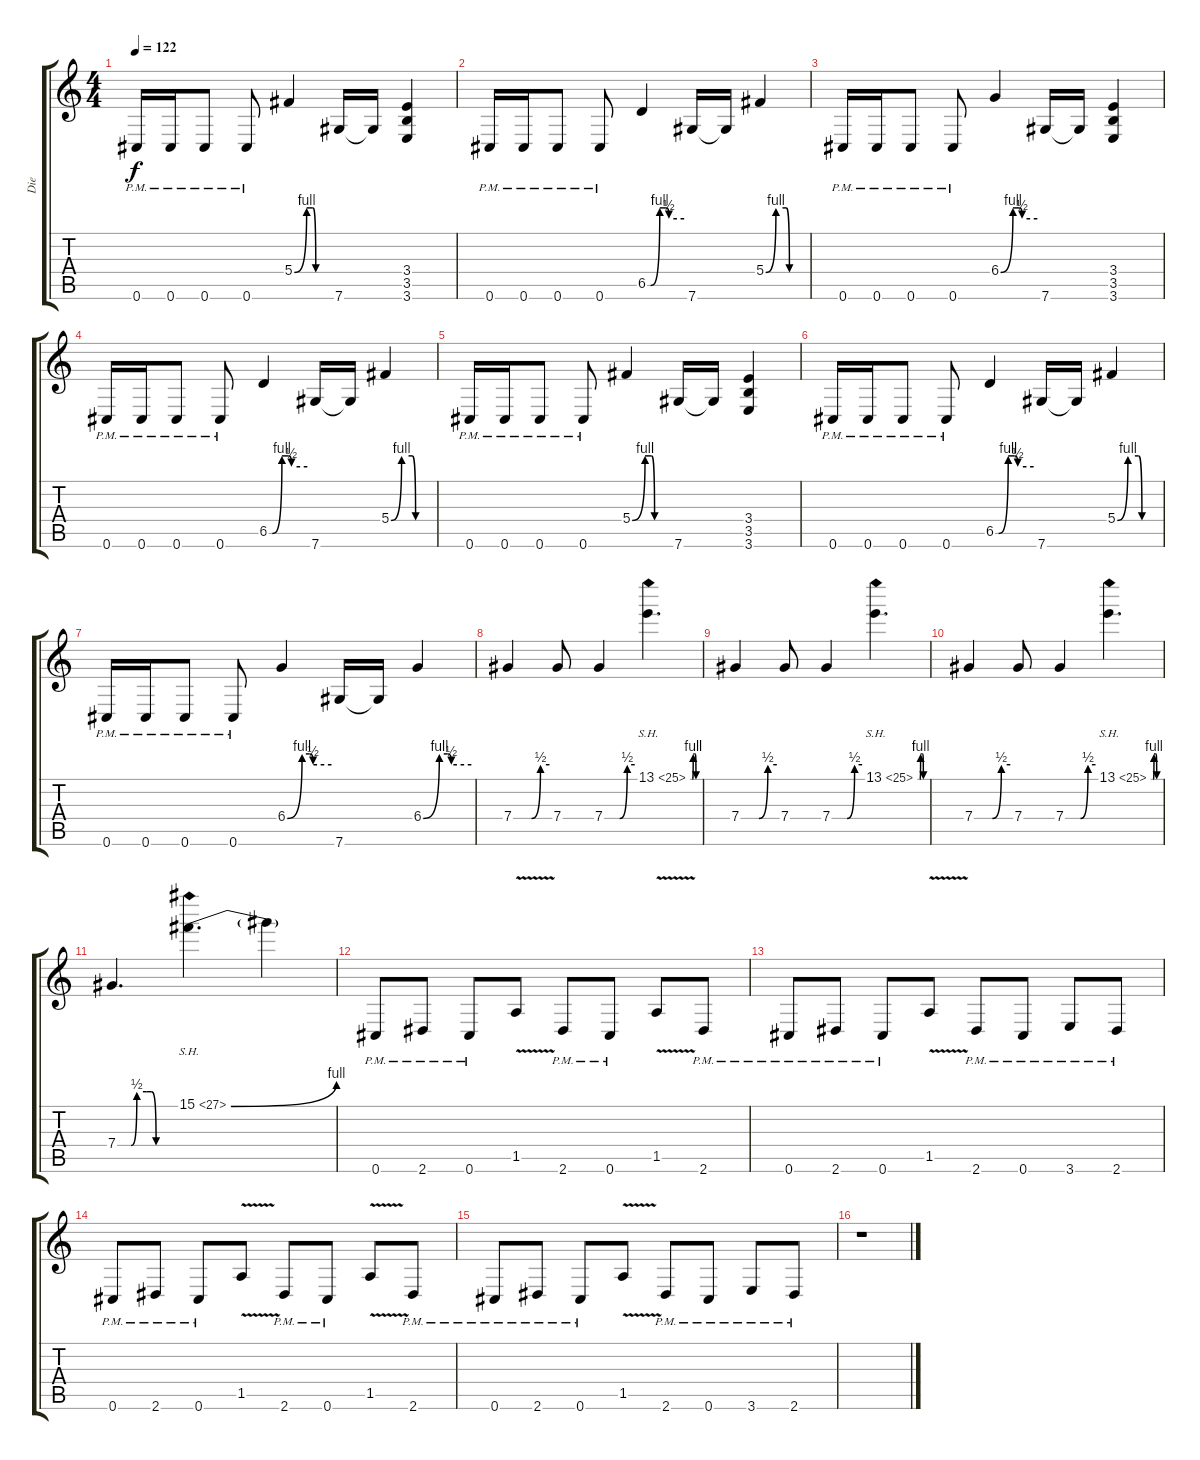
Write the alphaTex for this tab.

\track ("Die" "Die") {instrument distortionguitar}
\staff {score tabs}
\tuning (Eb4 Bb3 Gb3 Db3 Ab2 Db2) {hide}
\ts (4 4)
\tempo 122
\clef g2
\ks c
0.6{pm}.16{dy f} 0.6{pm}.16 0.6{pm}.8 0.6{pm}.8 5.4{be (custom 0 0 20 4 30 4 35 0 60 0)}.4 7.6.16 7.6{t}.16 (3.4 3.5 3.6).4 |
0.6{pm}.16 0.6{pm}.16 0.6{pm}.8 0.6{pm}.8 6.5{be (custom 0 0 5 0 20 4 30 4 35 2 60 2)}.4 7.6.16 7.6{t}.16 5.4{be (custom 0 0 15 4 30 4 35 0 60 0)}.4 |
0.6{pm}.16 0.6{pm}.16 0.6{pm}.8 0.6{pm}.8 6.4{be (custom 0 0 20 4 30 4 35 2 60 2)}.4 7.6.16 7.6{t}.16 (3.4 3.5 3.6).4 |
0.6{pm}.16 0.6{pm}.16 0.6{pm}.8 0.6{pm}.8 6.5{be (custom 0 0 5 0 20 4 30 4 35 2 60 2)}.4 7.6.16 7.6{t}.16 5.4{be (custom 0 0 15 4 30 4 35 0 60 0)}.4 |
0.6{pm}.16 0.6{pm}.16 0.6{pm}.8 0.6{pm}.8 5.4{be (custom 0 0 20 4 30 4 35 0 60 0)}.4 7.6.16 7.6{t}.16 (3.4 3.5 3.6).4 |
0.6{pm}.16 0.6{pm}.16 0.6{pm}.8 0.6{pm}.8 6.5{be (custom 0 0 5 0 20 4 30 4 35 2 60 2)}.4 7.6.16 7.6{t}.16 5.4{be (custom 0 0 15 4 30 4 35 0 60 0)}.4 |
0.6{pm}.16 0.6{pm}.16 0.6{pm}.8 0.6{pm}.8 6.4{be (custom 0 0 20 4 30 4 35 2 60 2)}.4 7.6.16 7.6{t}.16 6.4{be (custom 0 0 20 4 30 4 35 2 60 2)}.4 |
7.4{be (custom 0 0 30 0 45 2 60 2)}.4 7.4.8 7.4{be (custom 0 0 30 0 45 2 60 2)}.4 13.1{be (custom 0 0 10 0 15 0 20 4 30 4 35 4 40 0 60 0) sh 12}.4{d} |
7.4{be (custom 0 0 30 0 45 2 60 2)}.4 7.4.8 7.4{be (custom 0 0 30 0 45 2 60 2)}.4 13.1{be (custom 0 0 10 0 15 0 20 4 30 4 35 4 40 0 60 0) sh 12}.4{d} |
7.4{be (custom 0 0 30 0 45 2 60 2)}.4 7.4.8 7.4{be (custom 0 0 30 0 45 2 60 2)}.4 13.1{be (custom 0 0 10 0 15 0 20 4 30 4 35 4 40 0 60 0) sh 12}.4{d} |
7.4{be (custom 0 0 14 0 20 2 30 2 35 2 40 0 60 0)}.4{d} 15.1{be (bend 0 0 60 4) sh 12}.4{d} 15.1{t}.4 |
0.6{pm}.8 2.6{pm}.8 0.6{pm}.8 1.5{v}.8 2.6{pm}.8 0.6{pm}.8 1.5{v}.8 2.6{pm}.8 |
0.6{pm}.8 2.6{pm}.8 0.6{pm}.8 1.5{v}.8 2.6{pm}.8 0.6{pm}.8 3.6{pm}.8 2.6{pm}.8 |
0.6{pm}.8 2.6{pm}.8 0.6{pm}.8 1.5{v}.8 2.6{pm}.8 0.6{pm}.8 1.5{v}.8 2.6{pm}.8 |
0.6{pm}.8 2.6{pm}.8 0.6{pm}.8 1.5{v}.8 2.6{pm}.8 0.6{pm}.8 3.6{pm}.8 2.6{pm}.8 |
r.1
